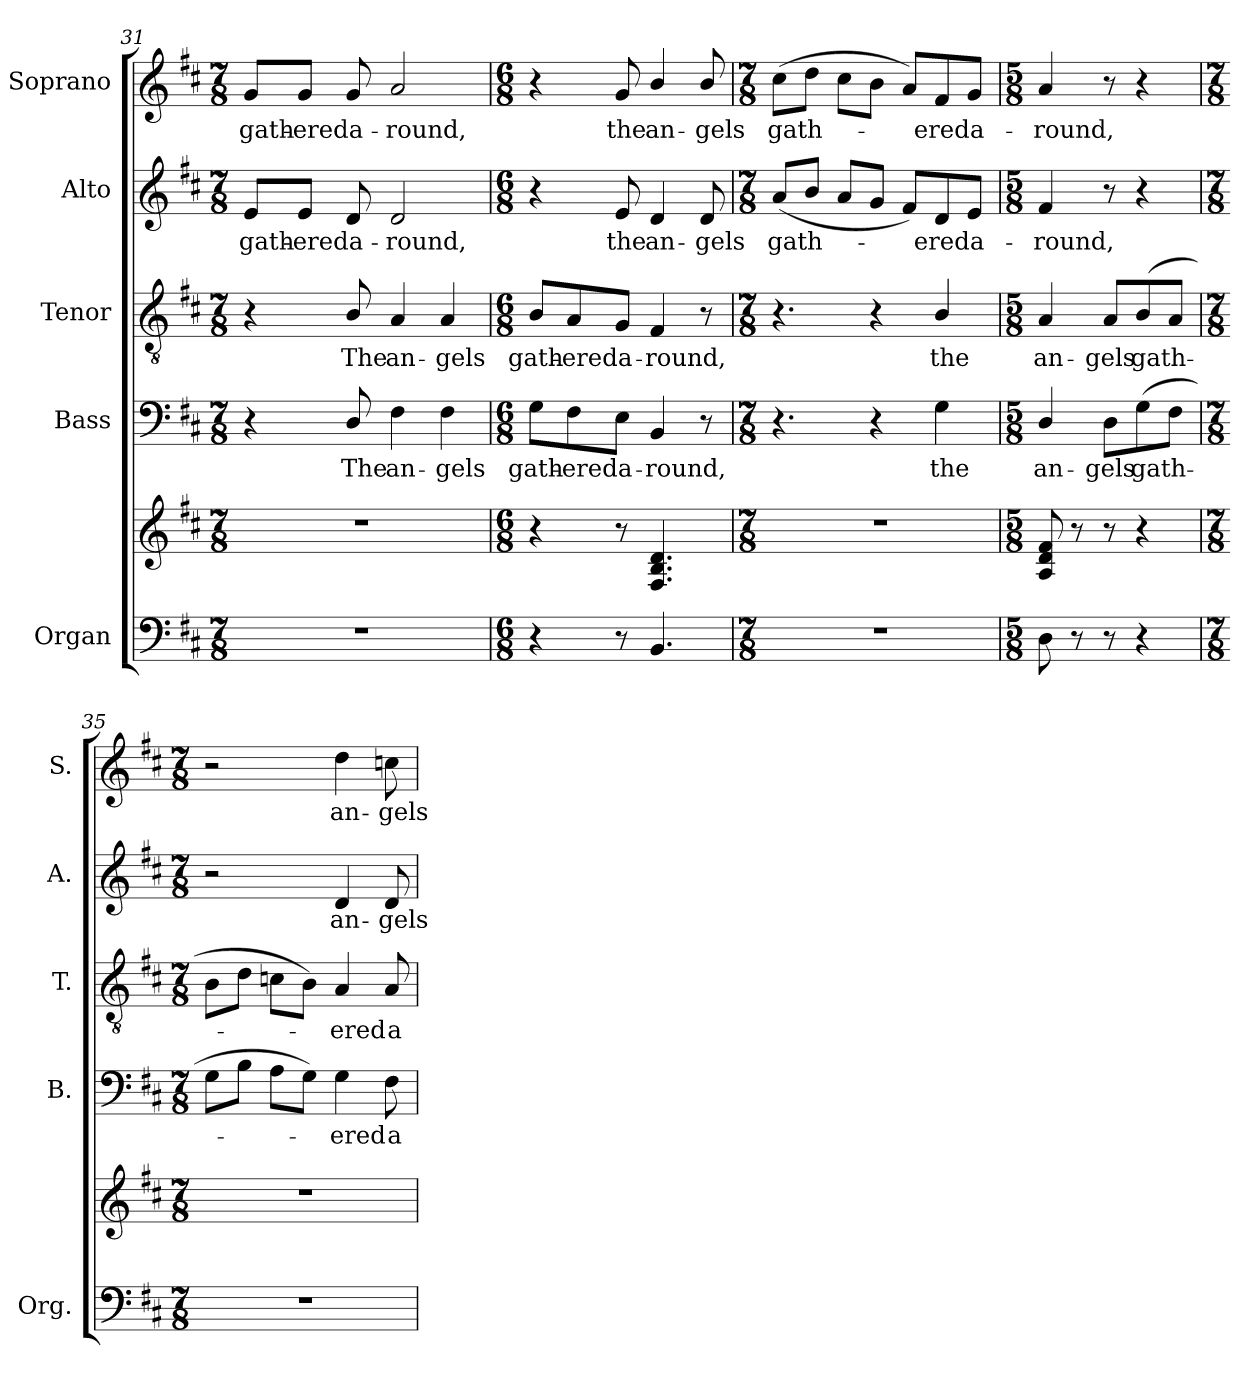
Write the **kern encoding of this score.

**kern	**kern	**kern	**text	**kern	**text	**kern	**text	**kern	**text
*part5	*part5	*part4	*part4	*part3	*part3	*part2	*part2	*part1	*part1
*staff6	*staff5	*staff4	*staff4	*staff3	*staff3	*staff2	*staff2	*staff1	*staff1
*I"Organ	*	*I"Bass	*	*I"Tenor	*	*I"Alto	*	*I"Soprano	*
*I'Org.	*	*I'B.	*	*I'T.	*	*I'A.	*	*I'S.	*
*clefF4	*clefG2	*clefF4	*	*clefGv2	*	*clefG2	*	*clefG2	*
*	*	*	*	*ITrd7c12	*	*	*	*	*
*k[f#c#]	*k[f#c#]	*k[f#c#]	*	*k[f#c#]	*	*k[f#c#]	*	*k[f#c#]	*
*D:	*D:	*D:	*	*D:	*	*D:	*	*D:	*
*M7/8	*M7/8	*M7/8	*	*M7/8	*	*M7/8	*	*M7/8	*
=31	=31	=31	=31	=31	=31	=31	=31	=31	=31
!LO:N:vis=1	!LO:N:vis=1	!	!	!	!	!	!	!	!
!	!	!	!	!	!	!	!LO:LY:b:color=#000000	!	!
!	!	!	!	!	!	!	!	!	!LO:LY:b:color=#000000
2..r	2..r	4r	.	4r	.	8ei/L	gath-	8gi/L	gath-
!	!	!	!	!	!	!	!LO:LY:b:color=#000000	!	!
!	!	!	!	!	!	!	!	!	!LO:LY:b:color=#000000
.	.	.	.	.	.	8ei/J	-ered	8gi/J	-ered
!	!	!	!LO:LY:b:color=#000000	!	!	!	!	!	!
!	!	!	!	!	!LO:LY:b:color=#000000	!	!	!	!
!	!	!	!	!	!	!	!LO:LY:b:color=#000000	!	!
!	!	!	!	!	!	!	!	!	!LO:LY:b:color=#000000
.	.	8Di/	The	8BBi/	The	8di/	a-	8gi/	a-
!	!	!	!LO:LY:b:color=#000000	!	!	!	!	!	!
!	!	!	!	!	!LO:LY:b:color=#000000	!	!	!	!
!	!	!	!	!	!	!	!LO:LY:b:color=#000000	!	!
!	!	!	!	!	!	!	!	!	!LO:LY:b:color=#000000
.	.	4F#i\	an-	4AAi/	an-	2di/	-round,	2ai/	-round,
!	!	!	!LO:LY:b:color=#000000	!	!	!	!	!	!
!	!	!	!	!	!LO:LY:b:color=#000000	!	!	!	!
.	.	4F#i\	-gels	4AAi/	-gels	.	.	.	.
=32	=32	=32	=32	=32	=32	=32	=32	=32	=32
*M6/8	*M6/8	*M6/8	*	*M6/8	*	*M6/8	*	*M6/8	*
!	!	!	!LO:LY:b:color=#000000	!	!	!	!	!	!
!	!	!	!	!	!LO:LY:b:color=#000000	!	!	!	!
4r	4r	8Gi\L	gath-	8BBi/L	gath-	4r	.	4r	.
!	!	!	!LO:LY:b:color=#000000	!	!	!	!	!	!
!	!	!	!	!	!LO:LY:b:color=#000000	!	!	!	!
.	.	8F#i\	-ered	8AAi/	-ered	.	.	.	.
!	!	!	!LO:LY:b:color=#000000	!	!	!	!	!	!
!	!	!	!	!	!LO:LY:b:color=#000000	!	!	!	!
!	!	!	!	!	!	!	!LO:LY:b:color=#000000	!	!
!	!	!	!	!	!	!	!	!	!LO:LY:b:color=#000000
8r	8r	8Ei\J	a-	8GGi/J	a-	8ei/	the	8gi/	the
!	!	!	!LO:LY:b:color=#000000	!	!	!	!	!	!
!	!	!	!	!	!LO:LY:b:color=#000000	!	!	!	!
!	!	!	!	!	!	!	!LO:LY:b:color=#000000	!	!
!	!	!	!	!	!	!	!	!	!LO:LY:b:color=#000000
4.BBi/	4.F#i/ 4.Bi 4.di	4BBi/	-round,	4FF#i/	-round,	4di/	an-	4bi/	an-
!	!	!	!	!	!	!	!LO:LY:b:color=#000000	!	!
!	!	!	!	!	!	!	!	!	!LO:LY:b:color=#000000
.	.	8r	.	8r	.	8di/	-gels	8bi/	-gels
=33	=33	=33	=33	=33	=33	=33	=33	=33	=33
*M7/8	*M7/8	*M7/8	*	*M7/8	*	*M7/8	*	*M7/8	*
!LO:N:vis=1	!LO:N:vis=1	!	!	!	!	!	!	!	!
!	!	!	!	!	!	!	!LO:LY:b:color=#000000	!	!
!	!	!	!	!	!	!	!	!	!LO:LY:b:color=#000000
2..r	2..r	4.r	.	4.r	.	(8ai/L	gath-	(8cc#i\L	gath-
.	.	.	.	.	.	8bi/J	.	8ddi\J	.
.	.	.	.	.	.	8ai/L	.	8cc#i\L	.
.	.	4r	.	4r	.	8gi/J	.	8bi\J	.
.	.	.	.	.	.	8f#i/L)	.	8ai/L)	.
!	!	!	!LO:LY:b:color=#000000	!	!	!	!	!	!
!	!	!	!	!	!LO:LY:b:color=#000000	!	!	!	!
!	!	!	!	!	!	!	!LO:LY:b:color=#000000	!	!
!	!	!	!	!	!	!	!	!	!LO:LY:b:color=#000000
.	.	4Gi\	the	4BBi/	the	8di/	-ered	8f#i/	-ered
!	!	!	!	!	!	!	!LO:LY:b:color=#000000	!	!
!	!	!	!	!	!	!	!	!	!LO:LY:b:color=#000000
.	.	.	.	.	.	8ei/J	a-	8gi/J	a-
!!LO:PB:g=z
=34	=34	=34	=34	=34	=34	=34	=34	=34	=34
*M5/8	*M5/8	*M5/8	*	*M5/8	*	*M5/8	*	*M5/8	*
!	!	!	!LO:LY:b:color=#000000	!	!	!	!	!	!
!	!	!	!	!	!LO:LY:b:color=#000000	!	!	!	!
!	!	!	!	!	!	!	!LO:LY:b:color=#000000	!	!
!	!	!	!	!	!	!	!	!	!LO:LY:b:color=#000000
8Di\	8Ai/ 8di 8f#i	4Di/	an-	4AAi/	an-	4f#i/	-round,	4ai/	-round,
8r	8r	.	.	.	.	.	.	.	.
!	!	!	!LO:LY:b:color=#000000	!	!	!	!	!	!
!	!	!	!	!	!LO:LY:b:color=#000000	!	!	!	!
8r	8r	8Di\L	-gels	8AAi/L	-gels	8r	.	8r	.
!	!	!	!LO:LY:b:color=#000000	!	!	!	!	!	!
!	!	!	!	!	!LO:LY:b:color=#000000	!	!	!	!
4r	4r	(8Gi\	gath-	(8BBi/	gath-	4r	.	4r	.
.	.	8F#i\J	.	8AAi/J	.	.	.	.	.
=35	=35	=35	=35	=35	=35	=35	=35	=35	=35
*M7/8	*M7/8	*M7/8	*	*M7/8	*	*M7/8	*	*M7/8	*
!LO:N:vis=1	!LO:N:vis=1	!	!	!	!	!	!	!	!
2..r	2..r	8Gi\L	.	8BBi\L	.	2r	.	2r	.
.	.	8Bi\J	.	8Di\J	.	.	.	.	.
.	.	8Ai\L	.	8Cni\L	.	.	.	.	.
.	.	8Gi\J)	.	8BBi\J)	.	.	.	.	.
!	!	!	!LO:LY:b:color=#000000	!	!	!	!	!	!
!	!	!	!	!	!LO:LY:b:color=#000000	!	!	!	!
!	!	!	!	!	!	!	!LO:LY:b:color=#000000	!	!
!	!	!	!	!	!	!	!	!	!LO:LY:b:color=#000000
.	.	4Gi\	-ered	4AAi/	-ered	4di/	an-	4ddi\	an-
!	!	!	!LO:LY:b:color=#000000	!	!	!	!	!	!
!	!	!	!	!	!LO:LY:b:color=#000000	!	!	!	!
!	!	!	!	!	!	!	!LO:LY:b:color=#000000	!	!
!	!	!	!	!	!	!	!	!	!LO:LY:b:color=#000000
.	.	8F#i\	a-	8AAi/	a-	8di/	-gels	8ccni\	-gels
=	=	=	=	=	=	=	=	=	=
*-	*-	*-	*-	*-	*-	*-	*-	*-	*-
